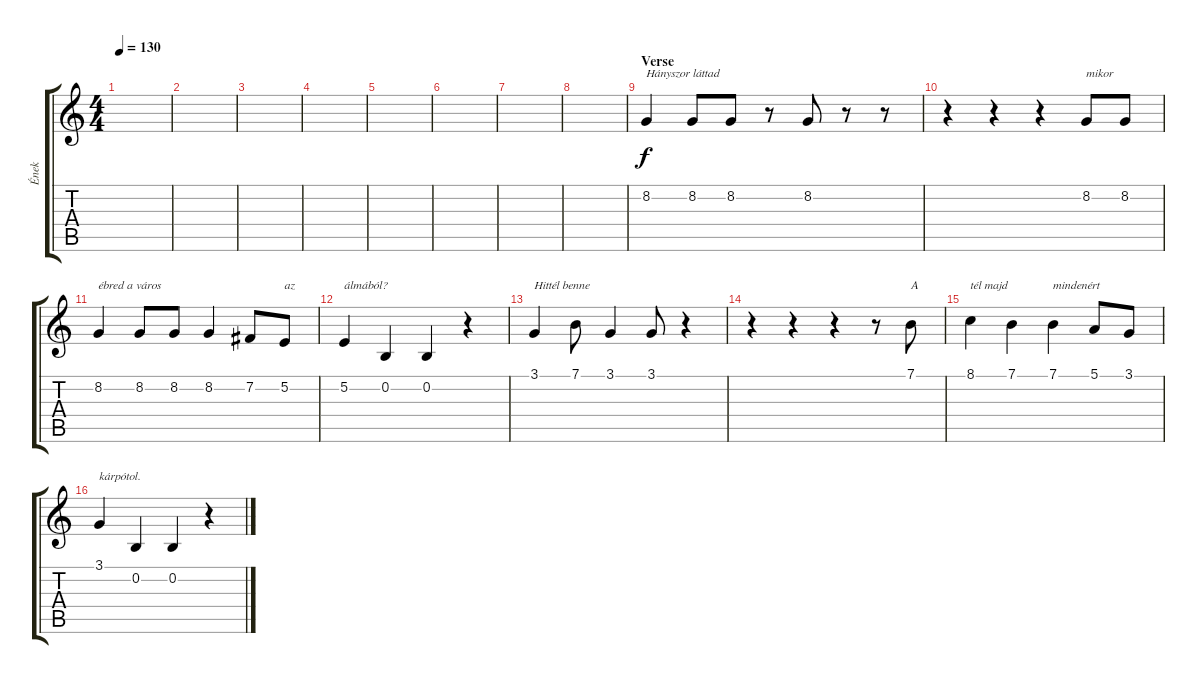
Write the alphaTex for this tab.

\track ("Ének" "Ének") {instrument lead6voice}
\staff {score tabs}
\tuning (E4 B3 G3 D3 A2 E2) {hide}
\ts (4 4)
\tempo 130
\clef g2
\ks c
|
|
|
|
|
|
|
|
\section ("" "Verse")
8.2.4{txt "Hányszor láttad"} 8.2.8 8.2.8 r.8 8.2.8 r.8 r.8 |
r.4 r.4 r.4 8.2.8{txt "mikor"} 8.2.8 |
8.2.4{txt "ébred a város"} 8.2.8 8.2.8 8.2.4 7.2.8 5.2.8{txt "az"} |
5.2.4{txt "álmából?"} 0.2.4 0.2.4 r.4 |
3.1.4{txt "Hittél benne"} 7.1.8 3.1.4 3.1.8 r.4 |
r.4 r.4 r.4 r.8 7.1.8{txt "A"} |
8.1.4{txt "tél majd "} 7.1.4 7.1.4{txt "mindenért"} 5.1.8 3.1.8 |
3.1.4{txt "kárpótol."} 0.2.4 0.2.4 r.4
